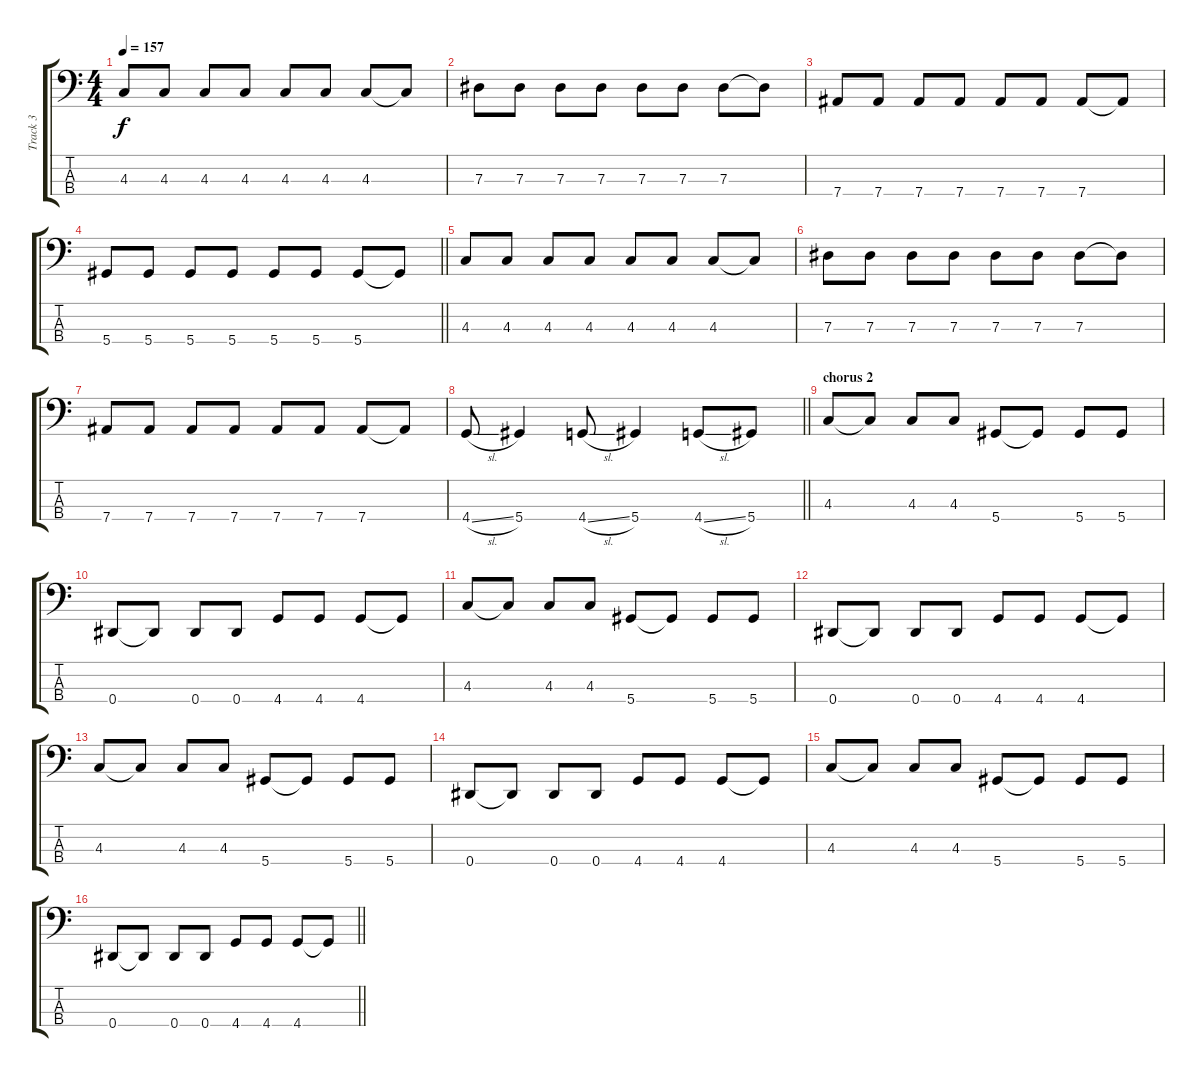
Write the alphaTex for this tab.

\track ("Track 3" "Track 3") {instrument electricbassfinger}
\staff {score tabs}
\tuning (Gb2 Db2 Ab1 Eb1) {hide}
\ts (4 4)
\tempo 157
\clef f4
\ks c
4.3.8{dy f} 4.3.8 4.3.8 4.3.8 4.3.8 4.3.8 4.3.8 4.3{t}.8 |
7.3.8 7.3.8 7.3.8 7.3.8 7.3.8 7.3.8 7.3.8 7.3{t}.8 |
7.4.8 7.4.8 7.4.8 7.4.8 7.4.8 7.4.8 7.4.8 7.4{t}.8 |
\barLineRight lightlight
5.4.8 5.4.8 5.4.8 5.4.8 5.4.8 5.4.8 5.4.8 5.4{t}.8 |
4.3.8 4.3.8 4.3.8 4.3.8 4.3.8 4.3.8 4.3.8 4.3{t}.8 |
7.3.8 7.3.8 7.3.8 7.3.8 7.3.8 7.3.8 7.3.8 7.3{t}.8 |
7.4.8 7.4.8 7.4.8 7.4.8 7.4.8 7.4.8 7.4.8 7.4{t}.8 |
\barLineRight lightlight
4.4{sl}.8 5.4.4 4.4{sl}.8 5.4.4 4.4{sl}.8 5.4.8 |
\section ("" "chorus 2")
4.3.8 4.3{t}.8 4.3.8 4.3.8 5.4.8 5.4{t}.8 5.4.8 5.4.8 |
0.4.8 0.4{t}.8 0.4.8 0.4.8 4.4.8 4.4.8 4.4.8 4.4{t}.8 |
4.3.8 4.3{t}.8 4.3.8 4.3.8 5.4.8 5.4{t}.8 5.4.8 5.4.8 |
0.4.8 0.4{t}.8 0.4.8 0.4.8 4.4.8 4.4.8 4.4.8 4.4{t}.8 |
4.3.8 4.3{t}.8 4.3.8 4.3.8 5.4.8 5.4{t}.8 5.4.8 5.4.8 |
0.4.8 0.4{t}.8 0.4.8 0.4.8 4.4.8 4.4.8 4.4.8 4.4{t}.8 |
4.3.8 4.3{t}.8 4.3.8 4.3.8 5.4.8 5.4{t}.8 5.4.8 5.4.8 |
\barLineRight lightlight
0.4.8 0.4{t}.8 0.4.8 0.4.8 4.4.8 4.4.8 4.4.8 4.4{t}.8
